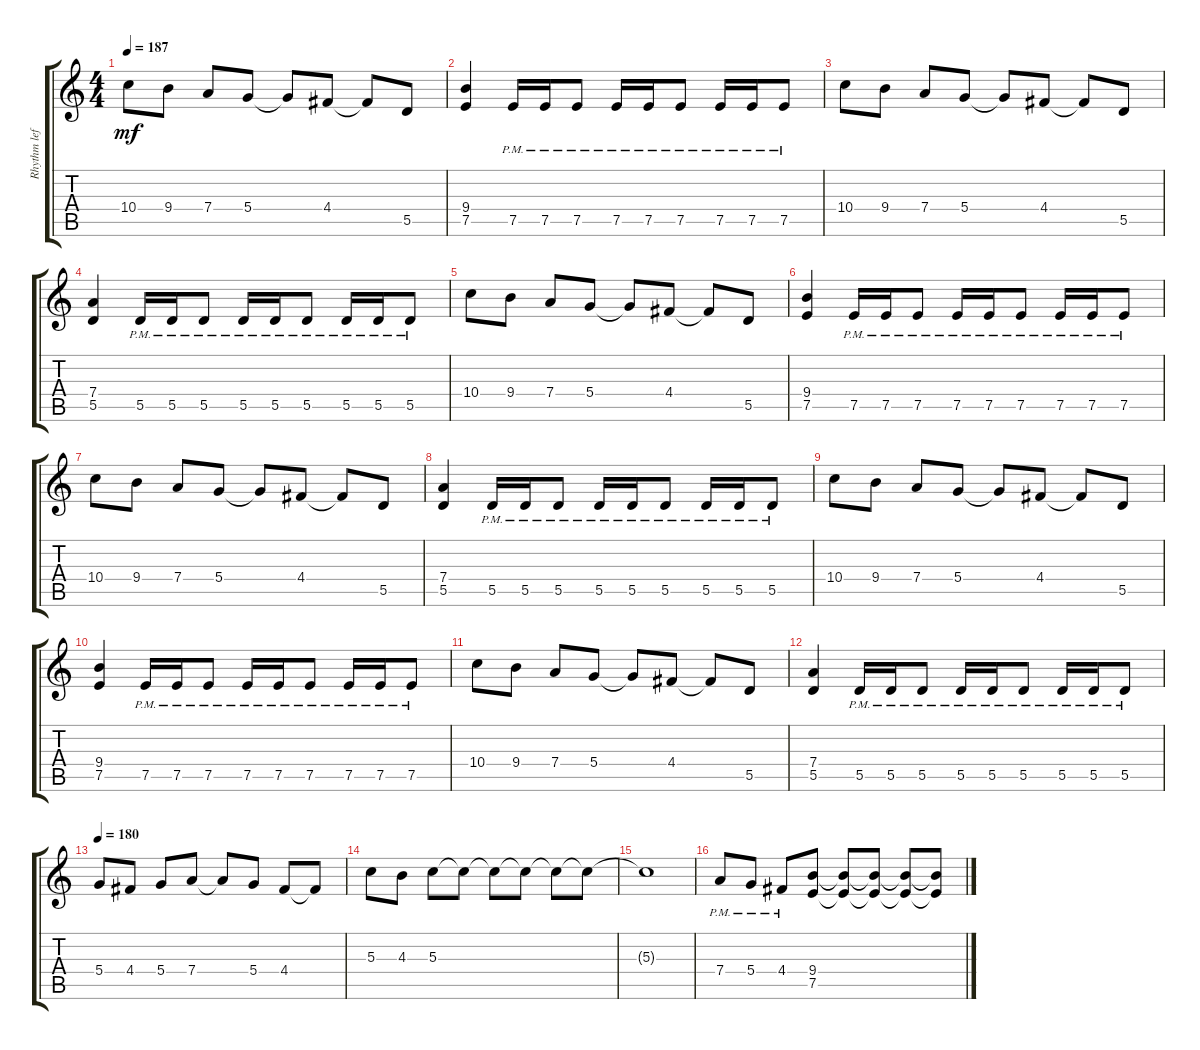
\track ("Rhythm left" "Rhythm lef") {instrument distortionguitar}
\staff {score tabs}
\tuning (E4 B3 G3 D3 A2 E2) {hide}
\ts (4 4)
\tempo 187
\clef g2
\ks c
10.4.8{dy mf} 9.4.8 7.4.8 5.4.8 5.4{t}.8 4.4.8 4.4{t}.8 5.5.8 |
(9.4 7.5).4 7.5{pm}.16 7.5{pm}.16 7.5{pm}.8 7.5{pm}.16 7.5{pm}.16 7.5{pm}.8 7.5{pm}.16 7.5{pm}.16 7.5{pm}.8 |
10.4.8 9.4.8 7.4.8 5.4.8 5.4{t}.8 4.4.8 4.4{t}.8 5.5.8 |
(7.4 5.5).4 5.5{pm}.16 5.5{pm}.16 5.5{pm}.8 5.5{pm}.16 5.5{pm}.16 5.5{pm}.8 5.5{pm}.16 5.5{pm}.16 5.5{pm}.8 |
10.4.8 9.4.8 7.4.8 5.4.8 5.4{t}.8 4.4.8 4.4{t}.8 5.5.8 |
(9.4 7.5).4 7.5{pm}.16 7.5{pm}.16 7.5{pm}.8 7.5{pm}.16 7.5{pm}.16 7.5{pm}.8 7.5{pm}.16 7.5{pm}.16 7.5{pm}.8 |
10.4.8 9.4.8 7.4.8 5.4.8 5.4{t}.8 4.4.8 4.4{t}.8 5.5.8 |
(7.4 5.5).4 5.5{pm}.16 5.5{pm}.16 5.5{pm}.8 5.5{pm}.16 5.5{pm}.16 5.5{pm}.8 5.5{pm}.16 5.5{pm}.16 5.5{pm}.8 |
10.4.8 9.4.8 7.4.8 5.4.8 5.4{t}.8 4.4.8 4.4{t}.8 5.5.8 |
(9.4 7.5).4 7.5{pm}.16 7.5{pm}.16 7.5{pm}.8 7.5{pm}.16 7.5{pm}.16 7.5{pm}.8 7.5{pm}.16 7.5{pm}.16 7.5{pm}.8 |
10.4.8 9.4.8 7.4.8 5.4.8 5.4{t}.8 4.4.8 4.4{t}.8 5.5.8 |
(7.4 5.5).4 5.5{pm}.16 5.5{pm}.16 5.5{pm}.8 5.5{pm}.16 5.5{pm}.16 5.5{pm}.8 5.5{pm}.16 5.5{pm}.16 5.5{pm}.8 |
\tempo 180
5.4.8 4.4.8 5.4.8 7.4.8 7.4{t}.8 5.4.8 4.4.8 4.4{t}.8 |
5.3.8 4.3.8 5.3.8 5.3{t}.8 5.3{t}.8 5.3{t}.8 5.3{t}.8 5.3{t}.8 |
5.3{t}.1 |
7.4{pm}.8 5.4{pm}.8 4.4{pm}.8 (9.4 7.5).8 (9.4{t} 7.5{t}).8 (9.4{t} 7.5{t}).8 (9.4{t} 7.5{t}).8 (9.4{t} 7.5{t}).8
